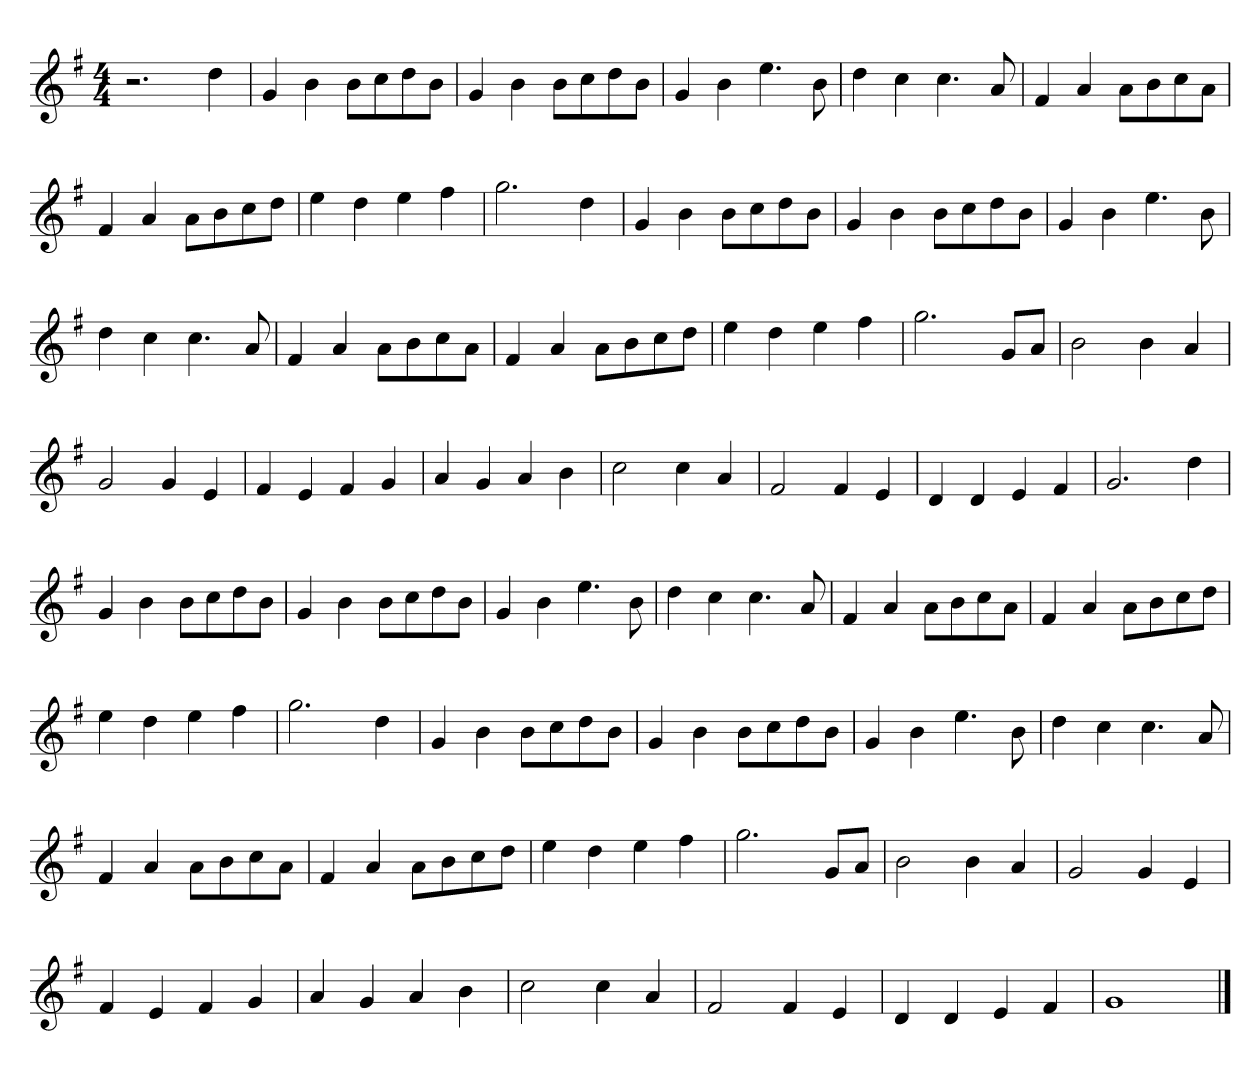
**kern
*part1
*staff1
*clefG2
*k[f#]
*M4/4
=
2.r
4dd\
=
4g/
4b\
8b\L
8cc\
8dd\
8b\J
=
4g/
4b\
8b\L
8cc\
8dd\
8b\J
=
4g/
4b\
4.ee\
8b\
=
4dd\
4cc\
4.cc\
8a/
=
4f#/
4a/
8a\L
8b\
8cc\
8a\J
=
4f#/
4a/
8a\L
8b\
8cc\
8dd\J
=
4ee\
4dd\
4ee\
4ff#\
=
2.gg\
4dd\
=
4g/
4b\
8b\L
8cc\
8dd\
8b\J
=
4g/
4b\
8b\L
8cc\
8dd\
8b\J
=
4g/
4b\
4.ee\
8b\
=
4dd\
4cc\
4.cc\
8a/
=
4f#/
4a/
8a\L
8b\
8cc\
8a\J
=
4f#/
4a/
8a\L
8b\
8cc\
8dd\J
=
4ee\
4dd\
4ee\
4ff#\
=
2.gg\
8g/L
8a/J
=
2b\
4b\
4a/
=
2g/
4g/
4e/
=
4f#/
4e/
4f#/
4g/
=
4a/
4g/
4a/
4b\
=
2cc\
4cc\
4a/
=
2f#/
4f#/
4e/
=
4d/
4d/
4e/
4f#/
=
2.g/
4dd\
=
4g/
4b\
8b\L
8cc\
8dd\
8b\J
=
4g/
4b\
8b\L
8cc\
8dd\
8b\J
=
4g/
4b\
4.ee\
8b\
=
4dd\
4cc\
4.cc\
8a/
=
4f#/
4a/
8a\L
8b\
8cc\
8a\J
=
4f#/
4a/
8a\L
8b\
8cc\
8dd\J
=
4ee\
4dd\
4ee\
4ff#\
=
2.gg\
4dd\
=
4g/
4b\
8b\L
8cc\
8dd\
8b\J
=
4g/
4b\
8b\L
8cc\
8dd\
8b\J
=
4g/
4b\
4.ee\
8b\
=
4dd\
4cc\
4.cc\
8a/
=
4f#/
4a/
8a\L
8b\
8cc\
8a\J
=
4f#/
4a/
8a\L
8b\
8cc\
8dd\J
=
4ee\
4dd\
4ee\
4ff#\
=
2.gg\
8g/L
8a/J
=
2b\
4b\
4a/
=
2g/
4g/
4e/
=
4f#/
4e/
4f#/
4g/
=
4a/
4g/
4a/
4b\
=
2cc\
4cc\
4a/
=
2f#/
4f#/
4e/
=
4d/
4d/
4e/
4f#/
=
1g
==
*-
